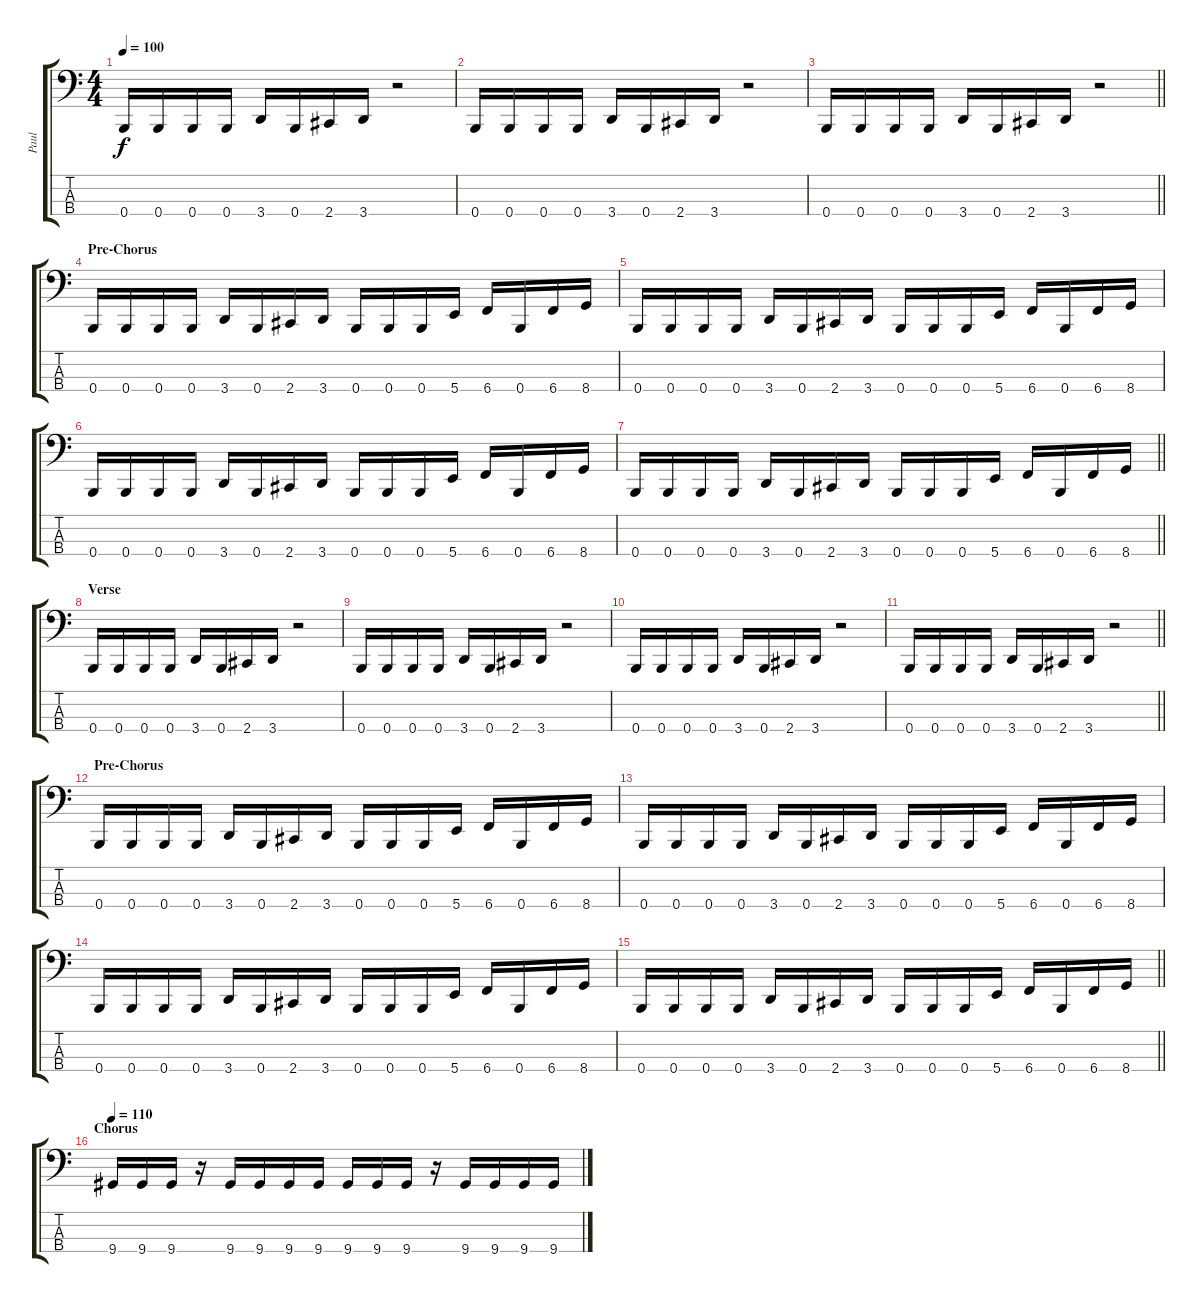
\track ("Paul" "Paul") {instrument electricbasspick}
\staff {score tabs}
\tuning (E2 B1 Gb1 B0) {hide}
\ts (4 4)
\tempo 100
\clef f4
\ks c
0.4.16{dy f} 0.4.16 0.4.16 0.4.16 3.4.16 0.4.16 2.4.16 3.4.16 r.2 |
0.4.16 0.4.16 0.4.16 0.4.16 3.4.16 0.4.16 2.4.16 3.4.16 r.2 |
\barLineRight lightlight
0.4.16 0.4.16 0.4.16 0.4.16 3.4.16 0.4.16 2.4.16 3.4.16 r.2 |
\section ("" "Pre-Chorus")
0.4.16 0.4.16 0.4.16 0.4.16 3.4.16 0.4.16 2.4.16 3.4.16 0.4.16 0.4.16 0.4.16 5.4.16 6.4.16 0.4.16 6.4.16 8.4.16 |
0.4.16 0.4.16 0.4.16 0.4.16 3.4.16 0.4.16 2.4.16 3.4.16 0.4.16 0.4.16 0.4.16 5.4.16 6.4.16 0.4.16 6.4.16 8.4.16 |
0.4.16 0.4.16 0.4.16 0.4.16 3.4.16 0.4.16 2.4.16 3.4.16 0.4.16 0.4.16 0.4.16 5.4.16 6.4.16 0.4.16 6.4.16 8.4.16 |
\barLineRight lightlight
0.4.16 0.4.16 0.4.16 0.4.16 3.4.16 0.4.16 2.4.16 3.4.16 0.4.16 0.4.16 0.4.16 5.4.16 6.4.16 0.4.16 6.4.16 8.4.16 |
\section ("" "Verse")
0.4.16 0.4.16 0.4.16 0.4.16 3.4.16 0.4.16 2.4.16 3.4.16 r.2 |
0.4.16 0.4.16 0.4.16 0.4.16 3.4.16 0.4.16 2.4.16 3.4.16 r.2 |
0.4.16 0.4.16 0.4.16 0.4.16 3.4.16 0.4.16 2.4.16 3.4.16 r.2 |
\barLineRight lightlight
0.4.16 0.4.16 0.4.16 0.4.16 3.4.16 0.4.16 2.4.16 3.4.16 r.2 |
\section ("" "Pre-Chorus")
0.4.16 0.4.16 0.4.16 0.4.16 3.4.16 0.4.16 2.4.16 3.4.16 0.4.16 0.4.16 0.4.16 5.4.16 6.4.16 0.4.16 6.4.16 8.4.16 |
0.4.16 0.4.16 0.4.16 0.4.16 3.4.16 0.4.16 2.4.16 3.4.16 0.4.16 0.4.16 0.4.16 5.4.16 6.4.16 0.4.16 6.4.16 8.4.16 |
0.4.16 0.4.16 0.4.16 0.4.16 3.4.16 0.4.16 2.4.16 3.4.16 0.4.16 0.4.16 0.4.16 5.4.16 6.4.16 0.4.16 6.4.16 8.4.16 |
\barLineRight lightlight
0.4.16 0.4.16 0.4.16 0.4.16 3.4.16 0.4.16 2.4.16 3.4.16 0.4.16 0.4.16 0.4.16 5.4.16 6.4.16 0.4.16 6.4.16 8.4.16 |
\section ("" "Chorus")
\tempo 110
9.4.16 9.4.16 9.4.16 r.16 9.4.16 9.4.16 9.4.16 9.4.16 9.4.16 9.4.16 9.4.16 r.16 9.4.16 9.4.16 9.4.16 9.4.16
